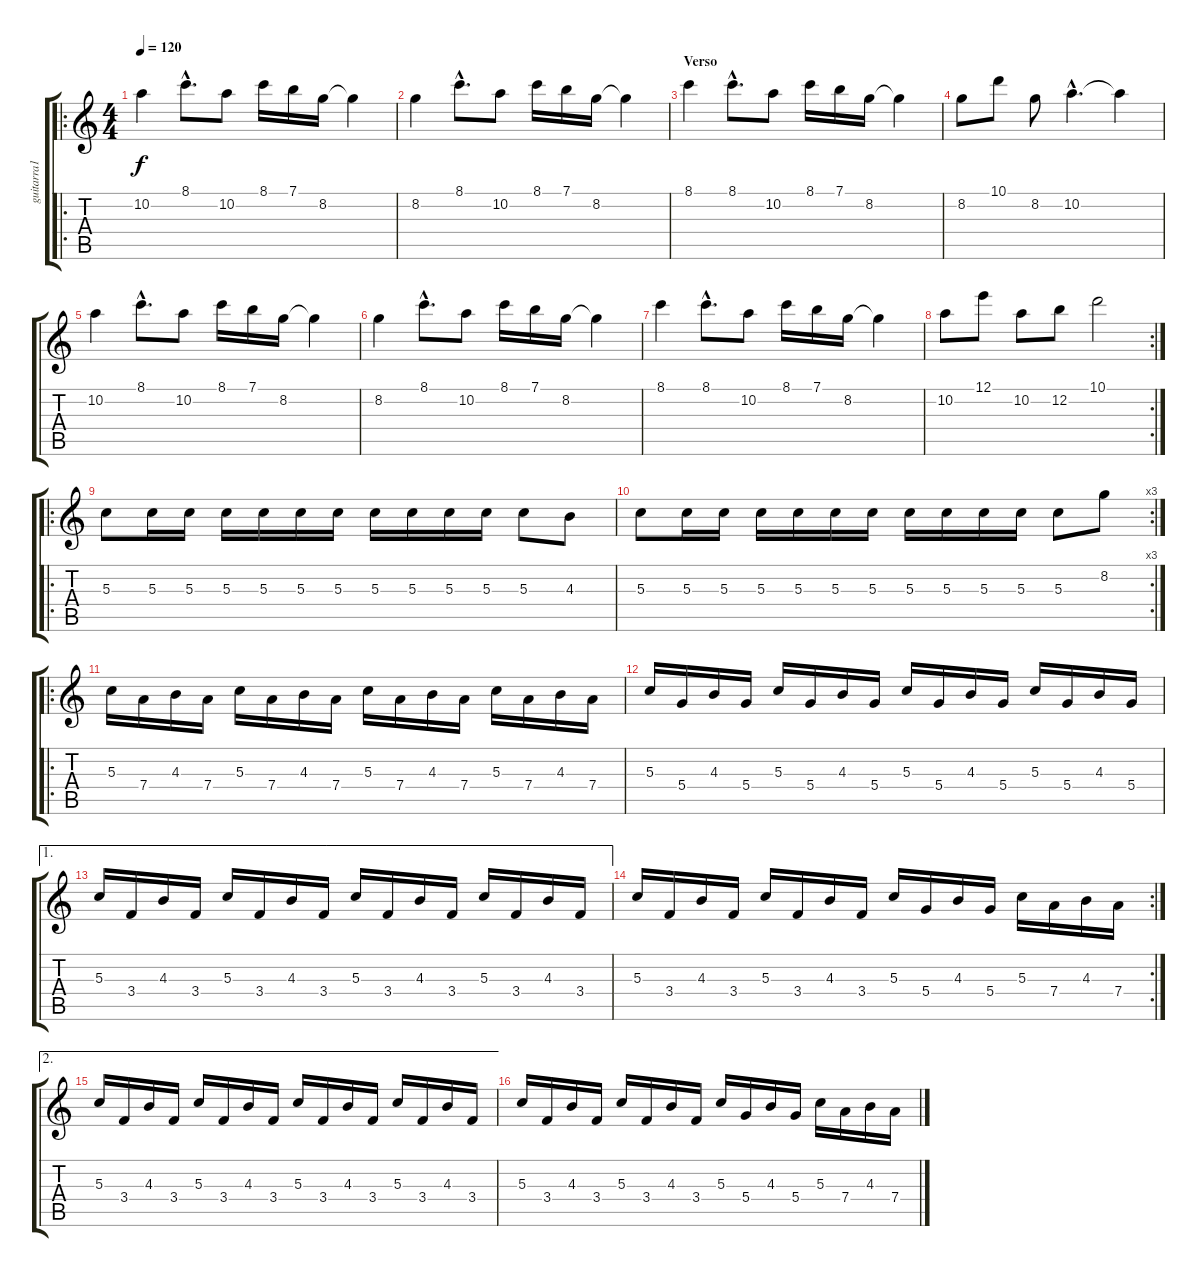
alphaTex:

\track ("guitarra1" "guitarra1") {instrument overdrivenguitar}
\staff {score tabs}
\tuning (E4 B3 G3 D3 A2 E2) {hide}
\ro
\ts (4 4)
\tempo 120
\clef g2
\ks c
10.2.4{dy f} 8.1{hac}.8{d} 10.2.8 8.1.16 7.1.16 8.2.16 8.2{t}.4 |
8.2.4 8.1{hac}.8{d} 10.2.8 8.1.16 7.1.16 8.2.16 8.2{t}.4 |
\section ("" "Verso")
8.1.4 8.1{hac}.8{d} 10.2.8 8.1.16 7.1.16 8.2.16 8.2{t}.4 |
8.2.8 10.1.8 8.2.8 10.2{hac}.4{d} 10.2{t}.4 |
10.2.4 8.1{hac}.8{d} 10.2.8 8.1.16 7.1.16 8.2.16 8.2{t}.4 |
8.2.4 8.1{hac}.8{d} 10.2.8 8.1.16 7.1.16 8.2.16 8.2{t}.4 |
8.1.4 8.1{hac}.8{d} 10.2.8 8.1.16 7.1.16 8.2.16 8.2{t}.4 |
\rc 2
10.2.8 12.1.8 10.2.8 12.2.8 10.1.2 |
\ro
5.3.8 5.3.16 5.3.16 5.3.16 5.3.16 5.3.16 5.3.16 5.3.16 5.3.16 5.3.16 5.3.16 5.3.8 4.3.8 |
\rc 3
5.3.8 5.3.16 5.3.16 5.3.16 5.3.16 5.3.16 5.3.16 5.3.16 5.3.16 5.3.16 5.3.16 5.3.8 8.2.8 |
\ro
5.3.16 7.4.16 4.3.16 7.4.16 5.3.16 7.4.16 4.3.16 7.4.16 5.3.16 7.4.16 4.3.16 7.4.16 5.3.16 7.4.16 4.3.16 7.4.16 |
5.3.16 5.4.16 4.3.16 5.4.16 5.3.16 5.4.16 4.3.16 5.4.16 5.3.16 5.4.16 4.3.16 5.4.16 5.3.16 5.4.16 4.3.16 5.4.16 |
\ae 1
5.3.16 3.4.16 4.3.16 3.4.16 5.3.16 3.4.16 4.3.16 3.4.16 5.3.16 3.4.16 4.3.16 3.4.16 5.3.16 3.4.16 4.3.16 3.4.16 |
\rc 2
5.3.16 3.4.16 4.3.16 3.4.16 5.3.16 3.4.16 4.3.16 3.4.16 5.3.16 5.4.16 4.3.16 5.4.16 5.3.16 7.4.16 4.3.16 7.4.16 |
\ae 2
5.3.16 3.4.16 4.3.16 3.4.16 5.3.16 3.4.16 4.3.16 3.4.16 5.3.16 3.4.16 4.3.16 3.4.16 5.3.16 3.4.16 4.3.16 3.4.16 |
5.3.16 3.4.16 4.3.16 3.4.16 5.3.16 3.4.16 4.3.16 3.4.16 5.3.16 5.4.16 4.3.16 5.4.16 5.3.16 7.4.16 4.3.16 7.4.16
